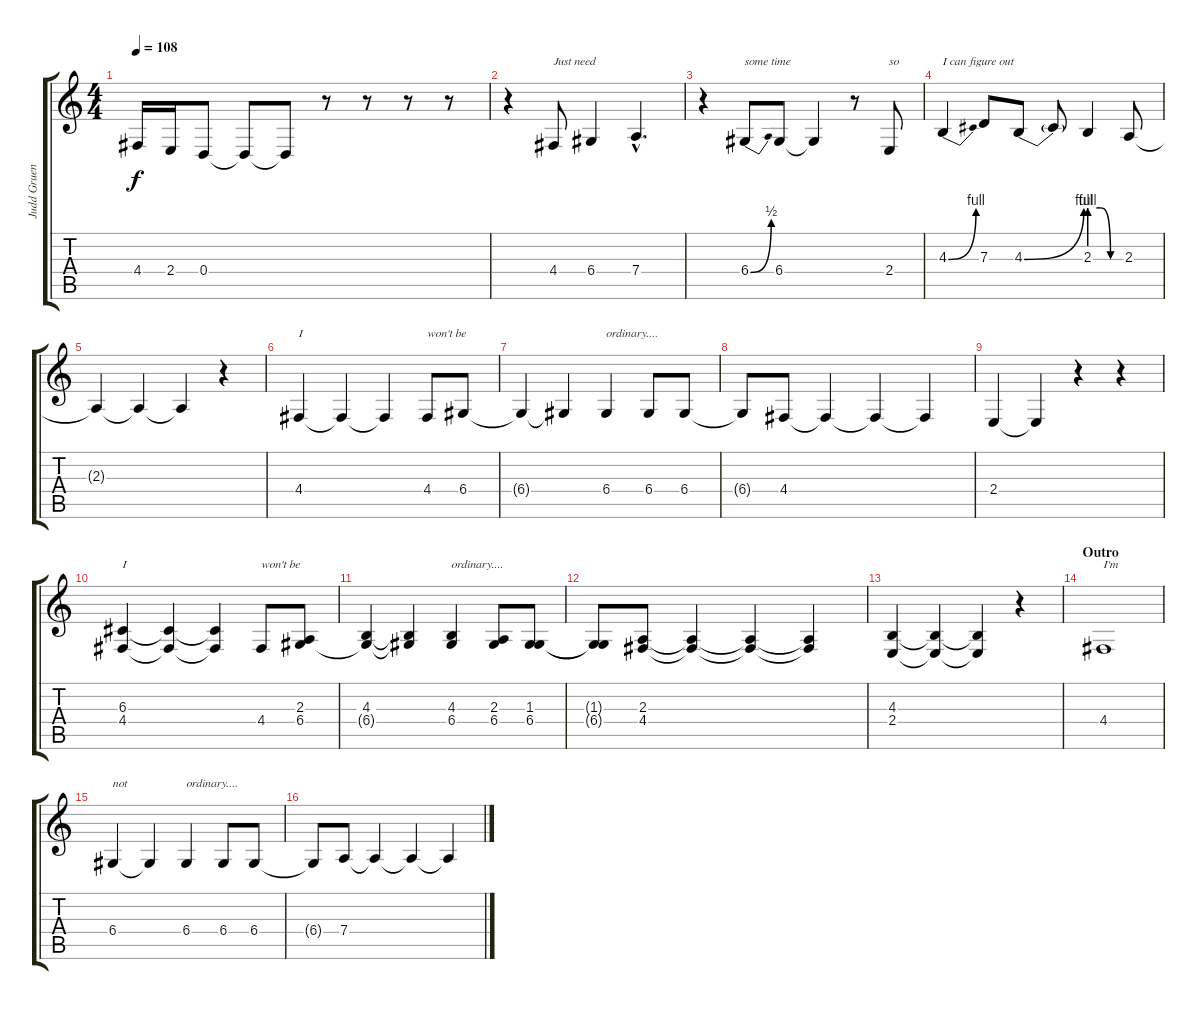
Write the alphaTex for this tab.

\track ("Judd Gruenbaum (Vocals)" "Judd Gruen") {instrument violin}
\staff {score tabs}
\tuning (E4 B3 G3 D3 A2 E2) {hide}
\ts (4 4)
\tempo 108
\clef g2
\ks c
4.4{t}.16{dy f} 2.4.16 0.4.8 0.4{t}.8 0.4{t}.8 r.8 r.8 r.8 r.8 |
r.4 4.4.8{txt "Just need"} 6.4.4 7.4{hac}.4{d} |
r.4 6.4{be (bend 0 0 60 2)}.8{txt "some time"} 6.4.8 6.4{t}.4 r.8 2.4.8{txt "so"} |
4.3{be (bend 0 0 60 4)}.4{txt "I can figure out"} 7.3.8 4.3{be (bend 0 0 60 4)}.8 4.3{t}.8 2.3{be (custom 0 4 20 4 40 0 60 0)}.4 2.3.8 |
2.3{t}.4 2.3{t}.4 2.3{t}.4 r.4 |
4.4.4{txt "I"} 4.4{t}.4 4.4{t}.4 4.4.8{txt "won't be"} 6.4.8 |
6.4{t}.4 6.4{t}.4 6.4.4{txt "ordinary...."} 6.4.8 6.4.8 |
6.4{t}.8 4.4.8 4.4{t}.4 4.4{t}.4 4.4{t}.4 |
2.4.4 2.4{t}.4 r.4 r.4 |
(6.3 4.4).4{txt "I"} (6.3{t} 4.4{t}).4 (6.3{t} 4.4{t}).4 4.4.8{txt "won't be"} (2.3 6.4).8 |
(4.3 6.4{t}).4 (4.3{t} 6.4{t}).4 (4.3 6.4).4{txt "ordinary...."} (2.3 6.4).8 (1.3 6.4).8 |
(1.3{t} 6.4{t}).8 (2.3 4.4).8 (2.3{t} 4.4{t}).4 (2.3{t} 4.4{t}).4 (2.3{t} 4.4{t}).4 |
(4.3 2.4).4 (4.3{t} 2.4{t}).4 (4.3{t} 2.4{t}).4 r.4 |
\section ("" "Outro")
4.4.1{txt "I'm"} |
6.4.4{txt "not"} 6.4{t}.4 6.4.4{txt "ordinary...."} 6.4.8 6.4.8 |
6.4{t}.8 7.4.8 7.4{t}.4 7.4{t}.4 7.4{t}.4
